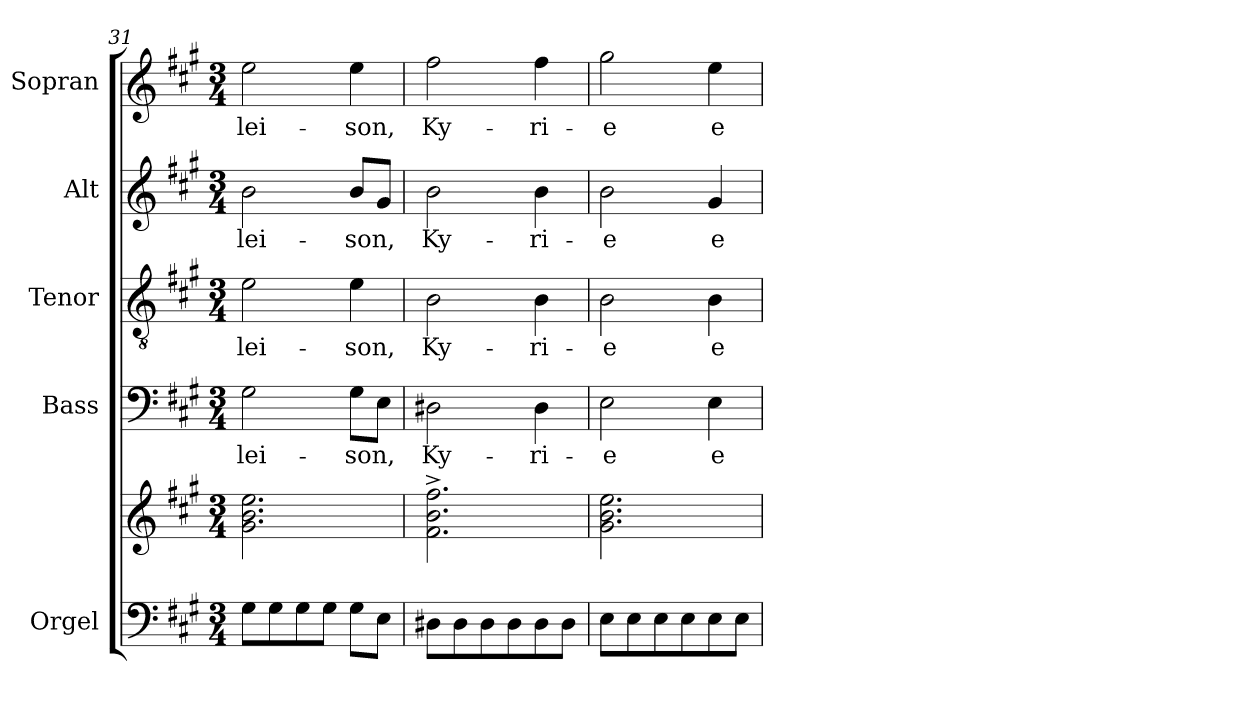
**kern	**kern	**kern	**text	**kern	**text	**kern	**text	**kern	**text
*part5	*part5	*part4	*part4	*part3	*part3	*part2	*part2	*part1	*part1
*staff6	*staff5	*staff4	*staff4	*staff3	*staff3	*staff2	*staff2	*staff1	*staff1
*I"Orgel	*	*I"Bass	*	*I"Tenor	*	*I"Alt	*	*I"Sopran	*
*I'Org.	*	*I'B.	*	*I'T.	*	*I'A.	*	*I'S.	*
*clefF4	*clefG2	*clefF4	*	*clefGv2	*	*clefG2	*	*clefG2	*
*k[f#c#g#]	*k[f#c#g#]	*k[f#c#g#]	*	*k[f#c#g#]	*	*k[f#c#g#]	*	*k[f#c#g#]	*
*A:	*A:	*A:	*	*A:	*	*A:	*	*A:	*
*M3/4	*M3/4	*M3/4	*	*M3/4	*	*M3/4	*	*M3/4	*
=31	=31	=31	=31	=31	=31	=31	=31	=31	=31
!	!	!	!LO:LY:b	!	!LO:LY:b	!	!LO:LY:b	!	!LO:LY:b
8G#\L	2.g#\ 2.b\ 2.ee\	2G#\	-lei-	2e\	-lei-	2b\	-lei-	2ee\	-lei-
8G#\	.	.	.	.	.	.	.	.	.
8G#\	.	.	.	.	.	.	.	.	.
8G#\J	.	.	.	.	.	.	.	.	.
!	!	!	!LO:LY:b	!	!LO:LY:b	!	!LO:LY:b	!	!LO:LY:b
8G#\L	.	8G#\L	-son,	4e\	-son,	8b/L	-son,	4ee\	-son,
8E\J	.	8E\J	.	.	.	8g#/J	.	.	.
=32	=32	=32	=32	=32	=32	=32	=32	=32	=32
!	!	!	!LO:LY:b	!	!LO:LY:b	!	!LO:LY:b	!	!LO:LY:b
8D#X\L	2.f#\^> 2.b\^> 2.ff#\^>	2D#X\	Ky-	2B\	Ky-	2b\	Ky-	2ff#\	Ky-
8D#\	.	.	.	.	.	.	.	.	.
8D#\	.	.	.	.	.	.	.	.	.
8D#\	.	.	.	.	.	.	.	.	.
!	!	!	!LO:LY:b	!	!LO:LY:b	!	!LO:LY:b	!	!LO:LY:b
8D#\	.	4D#\	-ri-	4B\	-ri-	4b\	-ri-	4ff#\	-ri-
8D#\J	.	.	.	.	.	.	.	.	.
=33	=33	=33	=33	=33	=33	=33	=33	=33	=33
!	!	!	!LO:LY:b	!	!LO:LY:b	!	!LO:LY:b	!	!LO:LY:b
8E\L	2.g#\ 2.b\ 2.ee\	2E\	-e	2B\	-e	2b\	-e	2gg#\	-e
8E\	.	.	.	.	.	.	.	.	.
8E\	.	.	.	.	.	.	.	.	.
8E\	.	.	.	.	.	.	.	.	.
!	!	!	!LO:LY:b	!	!LO:LY:b	!	!LO:LY:b	!	!LO:LY:b
8E\	.	4E\	e-	4B\	e-	4g#/	e-	4ee\	e-
8E\J	.	.	.	.	.	.	.	.	.
=	=	=	=	=	=	=	=	=	=
*-	*-	*-	*-	*-	*-	*-	*-	*-	*-
